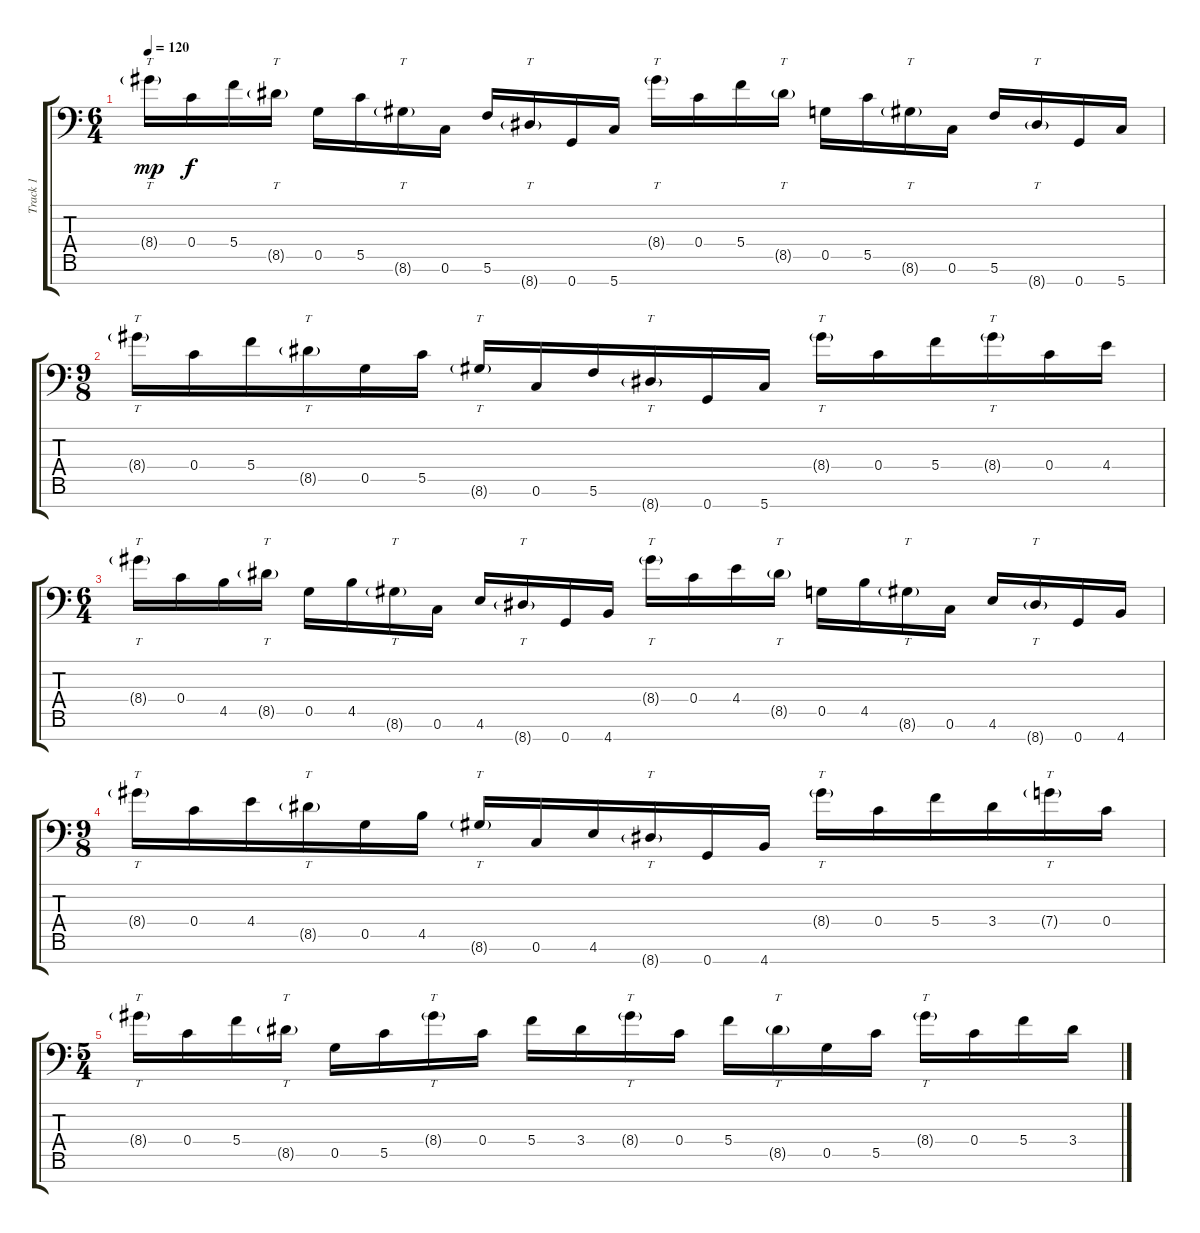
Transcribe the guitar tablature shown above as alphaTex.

\track ("Track 1" "Track 1") {instrument distortionguitar}
\staff {score tabs}
\tuning (E4 C4 G3 C3 G2 C2 G1) {hide}
\ts (6 4)
\tempo 120
\clef f4
\ks c
8.4{g}.16{tt dy mp} 0.4.16{dy f} 5.4.16 8.5{g}.16{tt} 0.5.16 5.5.16 8.6{g}.16{tt} 0.6.16 5.6.16 8.7{g}.16{tt} 0.7.16 5.7.16 8.4{g}.16{tt} 0.4.16 5.4.16 8.5{g}.16{tt} 0.5.16 5.5.16 8.6{g}.16{tt} 0.6.16 5.6.16 8.7{g}.16{tt} 0.7.16 5.7.16 |
\ts (9 8)
8.4{g}.16{tt} 0.4.16 5.4.16 8.5{g}.16{tt} 0.5.16 5.5.16 8.6{g}.16{tt} 0.6.16 5.6.16 8.7{g}.16{tt} 0.7.16 5.7.16 8.4{g}.16{tt} 0.4.16 5.4.16 8.4{g}.16{tt} 0.4.16 4.4.16 |
\ts (6 4)
8.4{g}.16{tt} 0.4.16 4.5.16 8.5{g}.16{tt} 0.5.16 4.5.16 8.6{g}.16{tt} 0.6.16 4.6.16 8.7{g}.16{tt} 0.7.16 4.7.16 8.4{g}.16{tt} 0.4.16 4.4.16 8.5{g}.16{tt} 0.5.16 4.5.16 8.6{g}.16{tt} 0.6.16 4.6.16 8.7{g}.16{tt} 0.7.16 4.7.16 |
\ts (9 8)
8.4{g}.16{tt} 0.4.16 4.4.16 8.5{g}.16{tt} 0.5.16 4.5.16 8.6{g}.16{tt} 0.6.16 4.6.16 8.7{g}.16{tt} 0.7.16 4.7.16 8.4{g}.16{tt} 0.4.16 5.4.16 3.4.16 7.4{g}.16{tt} 0.4.16 |
\ts (5 4)
8.4{g}.16{tt} 0.4.16 5.4.16 8.5{g}.16{tt} 0.5.16 5.5.16 8.4{g}.16{tt} 0.4.16 5.4.16 3.4.16 8.4{g}.16{tt} 0.4.16 5.4.16 8.5{g}.16{tt} 0.5.16 5.5.16 8.4{g}.16{tt} 0.4.16 5.4.16 3.4.16
